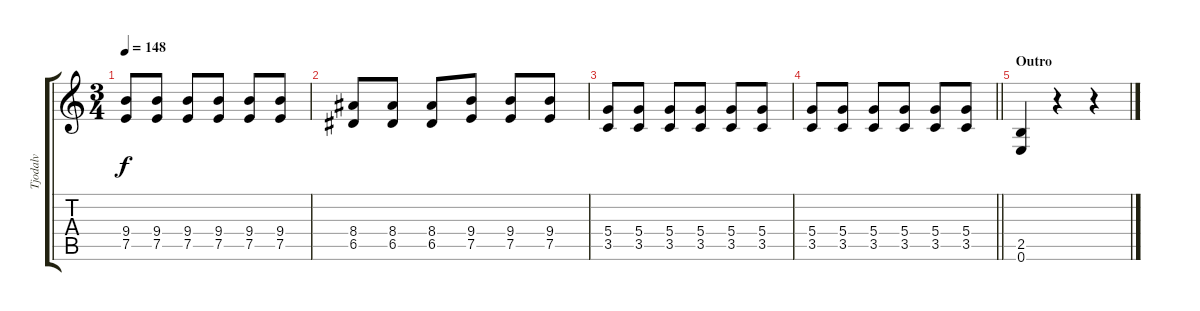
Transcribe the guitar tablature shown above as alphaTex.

\track ("Tjodalv" "Tjodalv") {instrument distortionguitar}
\staff {score tabs}
\tuning (E4 B3 G3 D3 A2 E2) {hide}
\ts (3 4)
\tempo 148
\clef g2
\ks c
(9.4 7.5).8{dy f} (9.4 7.5).8 (9.4 7.5).8 (9.4 7.5).8 (9.4 7.5).8 (9.4 7.5).8 |
(8.4 6.5).8 (8.4 6.5).8 (8.4 6.5).8 (9.4 7.5).8 (9.4 7.5).8 (9.4 7.5).8 |
(5.4 3.5).8 (5.4 3.5).8 (5.4 3.5).8 (5.4 3.5).8 (5.4 3.5).8 (5.4 3.5).8 |
\barLineRight lightlight
(5.4 3.5).8 (5.4 3.5).8 (5.4 3.5).8 (5.4 3.5).8 (5.4 3.5).8 (5.4 3.5).8 |
\section ("" "Outro")
(2.5 0.6).4 r.4 r.4
